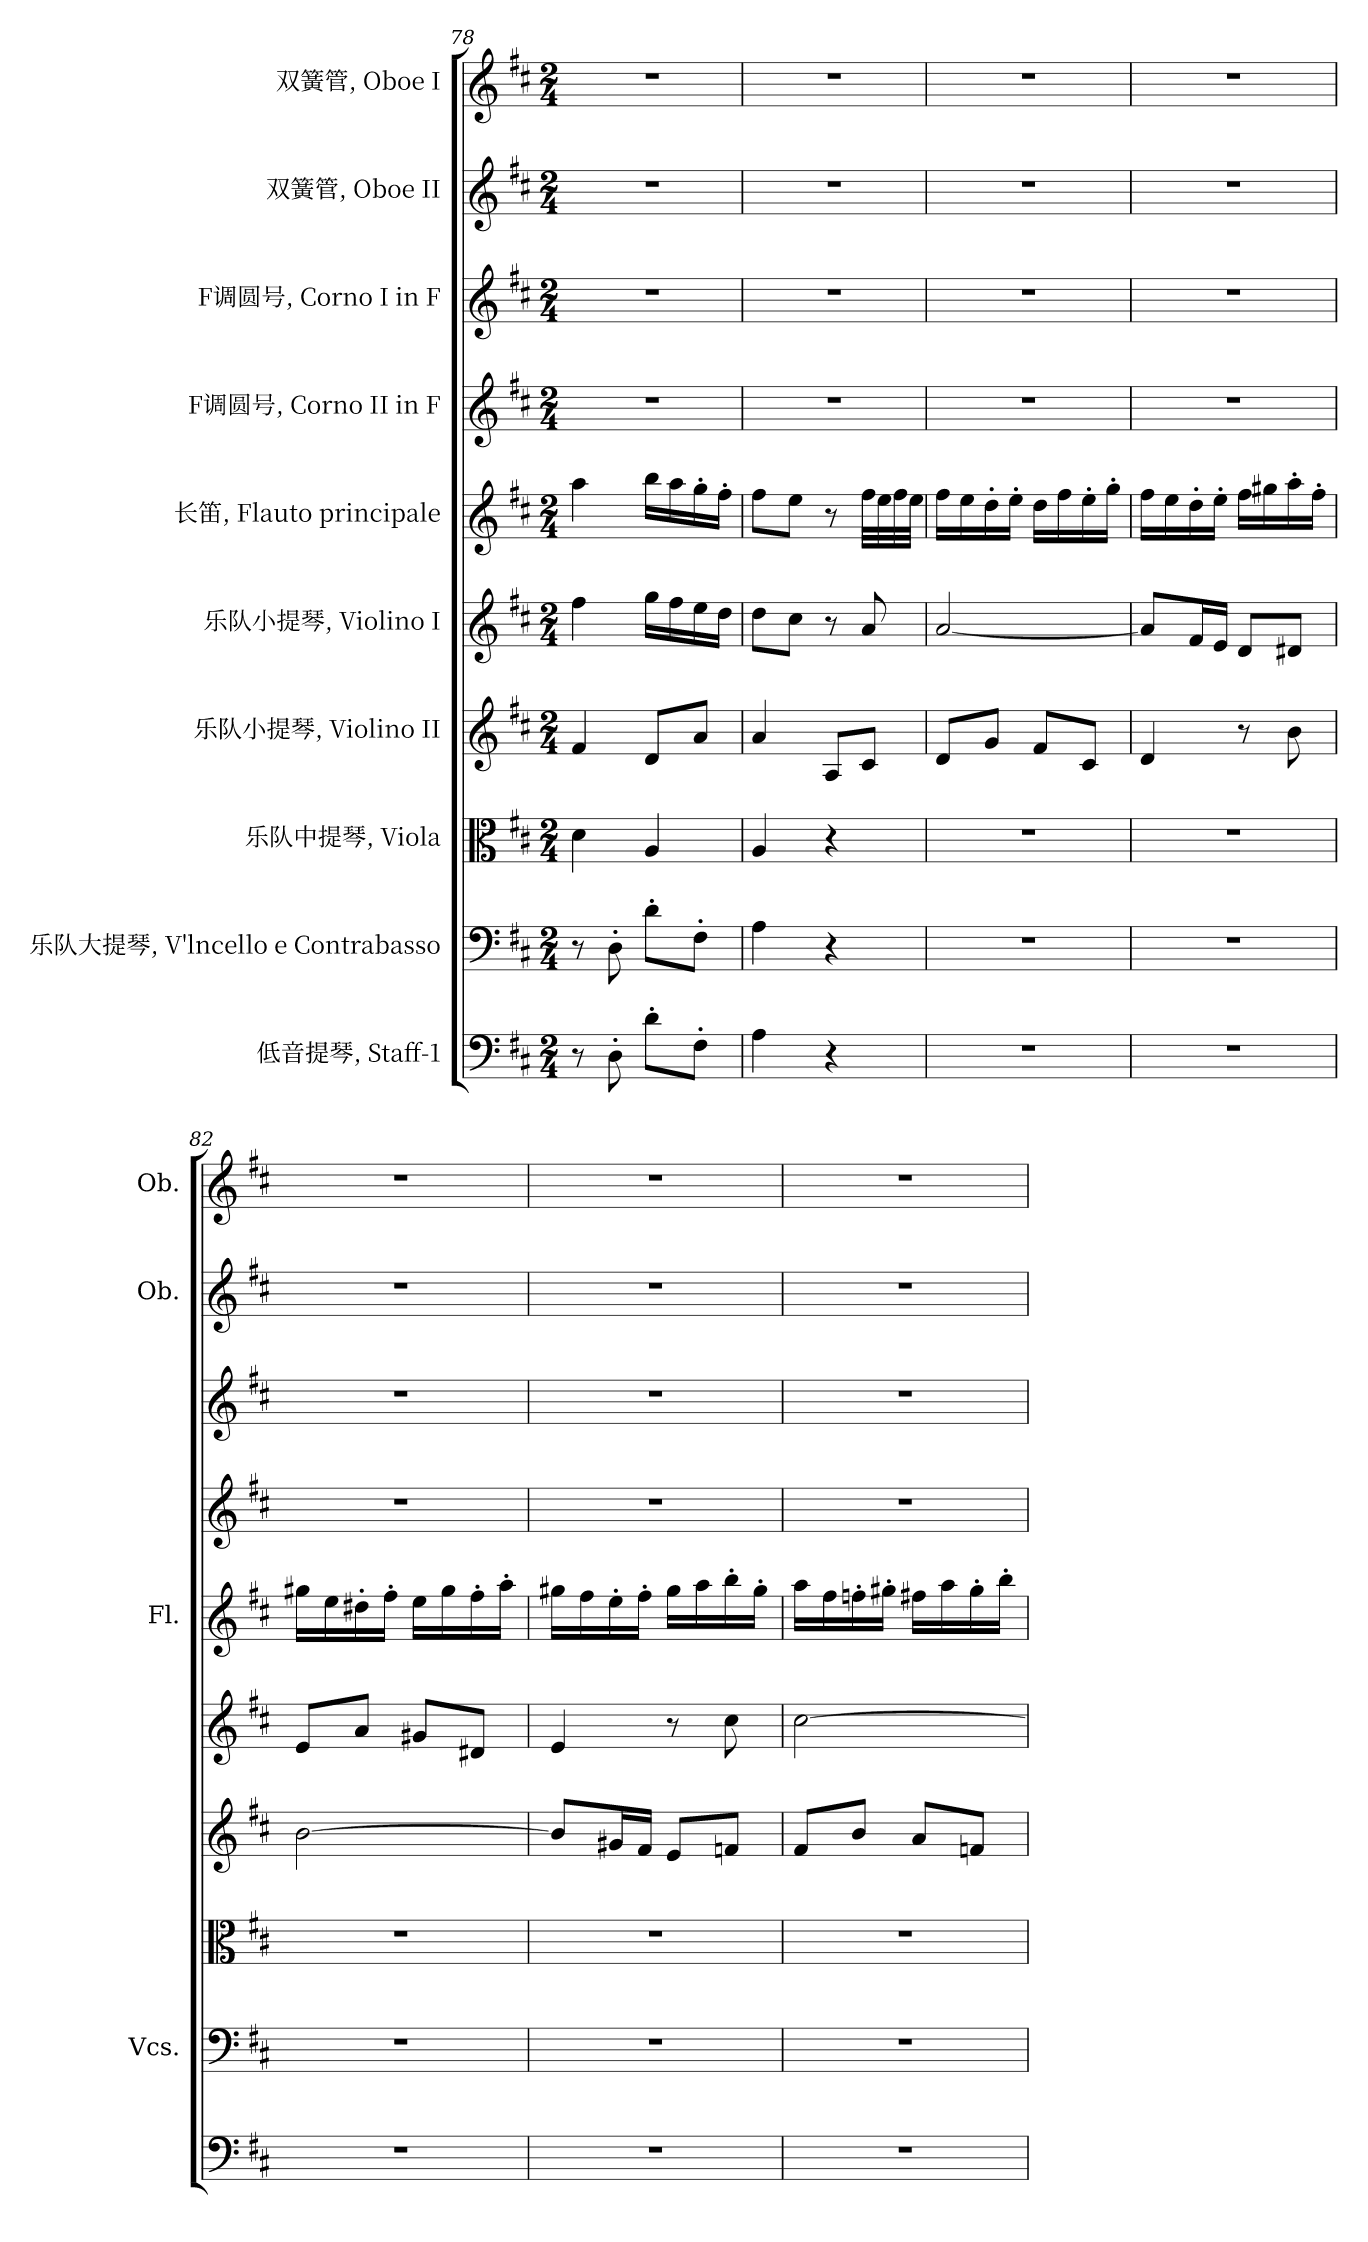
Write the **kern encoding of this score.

**kern	**kern	**kern	**kern	**kern	**kern	**kern	**kern	**kern	**kern
*part10	*part9	*part8	*part7	*part6	*part5	*part4	*part3	*part2	*part1
*staff10	*staff9	*staff8	*staff7	*staff6	*staff5	*staff4	*staff3	*staff2	*staff1
*I"低音提琴, Staff-1	*I"乐队大提琴, V'lncello e Contrabasso	*I"乐队中提琴, Viola	*I"乐队小提琴, Violino II	*I"乐队小提琴, Violino I	*I"长笛, Flauto principale	*I"F调圆号, Corno II in F	*I"F调圆号, Corno I in F	*I"双簧管, Oboe II	*I"双簧管, Oboe I
*	*I'Vcs.	*	*	*	*I'Fl.	*	*	*I'Ob.	*I'Ob.
!!LO:PB:g=z
*clefF4	*clefF4	*clefC3	*clefG2	*clefG2	*clefG2	*clefG2	*clefG2	*clefG2	*clefG2
*ITrd7c12	*	*	*	*	*	*ITrd4c7	*ITrd4c7	*	*
*k[f#c#]	*k[f#c#]	*k[f#c#]	*k[f#c#]	*k[f#c#]	*k[f#c#]	*k[f#]	*k[f#]	*k[f#c#]	*k[f#c#]
*M2/4	*M2/4	*M2/4	*M2/4	*M2/4	*M2/4	*M2/4	*M2/4	*M2/4	*M2/4
=78	=78	=78	=78	=78	=78	=78	=78	=78	=78
8r	8r	4d\	4f#/	4ff#\	4aa\	2r	2r	2r	2r
8DD'\	8D'\	.	.	.	.	.	.	.	.
8D'\L	8d'\L	4A/	8d/L	16gg\LL	16bb\LL	.	.	.	.
.	.	.	.	16ff#\	16aa\	.	.	.	.
8FF#'\J	8F#'\J	.	8a/J	16ee\	16gg'\	.	.	.	.
.	.	.	.	16dd\JJ	16ff#'\JJ	.	.	.	.
=79	=79	=79	=79	=79	=79	=79	=79	=79	=79
4AA\	4A\	4A/	4a/	8dd\L	8ff#\L	2r	2r	2r	2r
.	.	.	.	8cc#\J	8ee\J	.	.	.	.
4r	4r	4r	8A/L	8r	8r	.	.	.	.
.	.	.	8c#/J	8a/	32ff#\LLL	.	.	.	.
.	.	.	.	.	32ee\	.	.	.	.
.	.	.	.	.	32ff#\	.	.	.	.
.	.	.	.	.	32ee\JJJ	.	.	.	.
=80	=80	=80	=80	=80	=80	=80	=80	=80	=80
2r	2r	2r	8d/L	[2a/	16ff#\LL	2r	2r	2r	2r
.	.	.	.	.	16ee\	.	.	.	.
.	.	.	8g/J	.	16dd'\	.	.	.	.
.	.	.	.	.	16ee'\JJ	.	.	.	.
.	.	.	8f#/L	.	16dd\LL	.	.	.	.
.	.	.	.	.	16ff#\	.	.	.	.
.	.	.	8c#/J	.	16ee'\	.	.	.	.
.	.	.	.	.	16gg'\JJ	.	.	.	.
=81	=81	=81	=81	=81	=81	=81	=81	=81	=81
2r	2r	2r	4d/	8a/L]	16ff#\LL	2r	2r	2r	2r
.	.	.	.	.	16ee\	.	.	.	.
.	.	.	.	16f#/L	16dd'\	.	.	.	.
.	.	.	.	16e/JJ	16ee'\JJ	.	.	.	.
.	.	.	8r	8d/L	16ff#\LL	.	.	.	.
.	.	.	.	.	16gg#X\	.	.	.	.
.	.	.	8b\	8d#X/J	16aa'\	.	.	.	.
.	.	.	.	.	16ff#'\JJ	.	.	.	.
=82	=82	=82	=82	=82	=82	=82	=82	=82	=82
2r	2r	2r	[2b\	8e/L	16gg#X\LL	2r	2r	2r	2r
.	.	.	.	.	16ee\	.	.	.	.
.	.	.	.	8a/J	16dd#X'\	.	.	.	.
.	.	.	.	.	16ff#'\JJ	.	.	.	.
.	.	.	.	8g#X/L	16ee\LL	.	.	.	.
.	.	.	.	.	16gg#\	.	.	.	.
.	.	.	.	8d#X/J	16ff#'\	.	.	.	.
.	.	.	.	.	16aa'\JJ	.	.	.	.
!!LO:PB:g=z
=83	=83	=83	=83	=83	=83	=83	=83	=83	=83
2r	2r	2r	8b/L]	4e/	16gg#X\LL	2r	2r	2r	2r
.	.	.	.	.	16ff#\	.	.	.	.
.	.	.	16g#X/L	.	16ee'\	.	.	.	.
.	.	.	16f#/JJ	.	16ff#'\JJ	.	.	.	.
.	.	.	8e/L	8r	16gg#\LL	.	.	.	.
.	.	.	.	.	16aa\	.	.	.	.
.	.	.	8fn/J	8cc#\	16bb'\	.	.	.	.
.	.	.	.	.	16gg#'\JJ	.	.	.	.
=84	=84	=84	=84	=84	=84	=84	=84	=84	=84
2r	2r	2r	8f#/L	[2cc#\	16aa\LL	2r	2r	2r	2r
.	.	.	.	.	16ff#\	.	.	.	.
.	.	.	8b/J	.	16ffn'\	.	.	.	.
.	.	.	.	.	16gg#X'\JJ	.	.	.	.
.	.	.	8a/L	.	16ff#X\LL	.	.	.	.
.	.	.	.	.	16aa\	.	.	.	.
.	.	.	8fn/J	.	16gg#'\	.	.	.	.
.	.	.	.	.	16bb'\JJ	.	.	.	.
=	=	=	=	=	=	=	=	=	=
*-	*-	*-	*-	*-	*-	*-	*-	*-	*-
